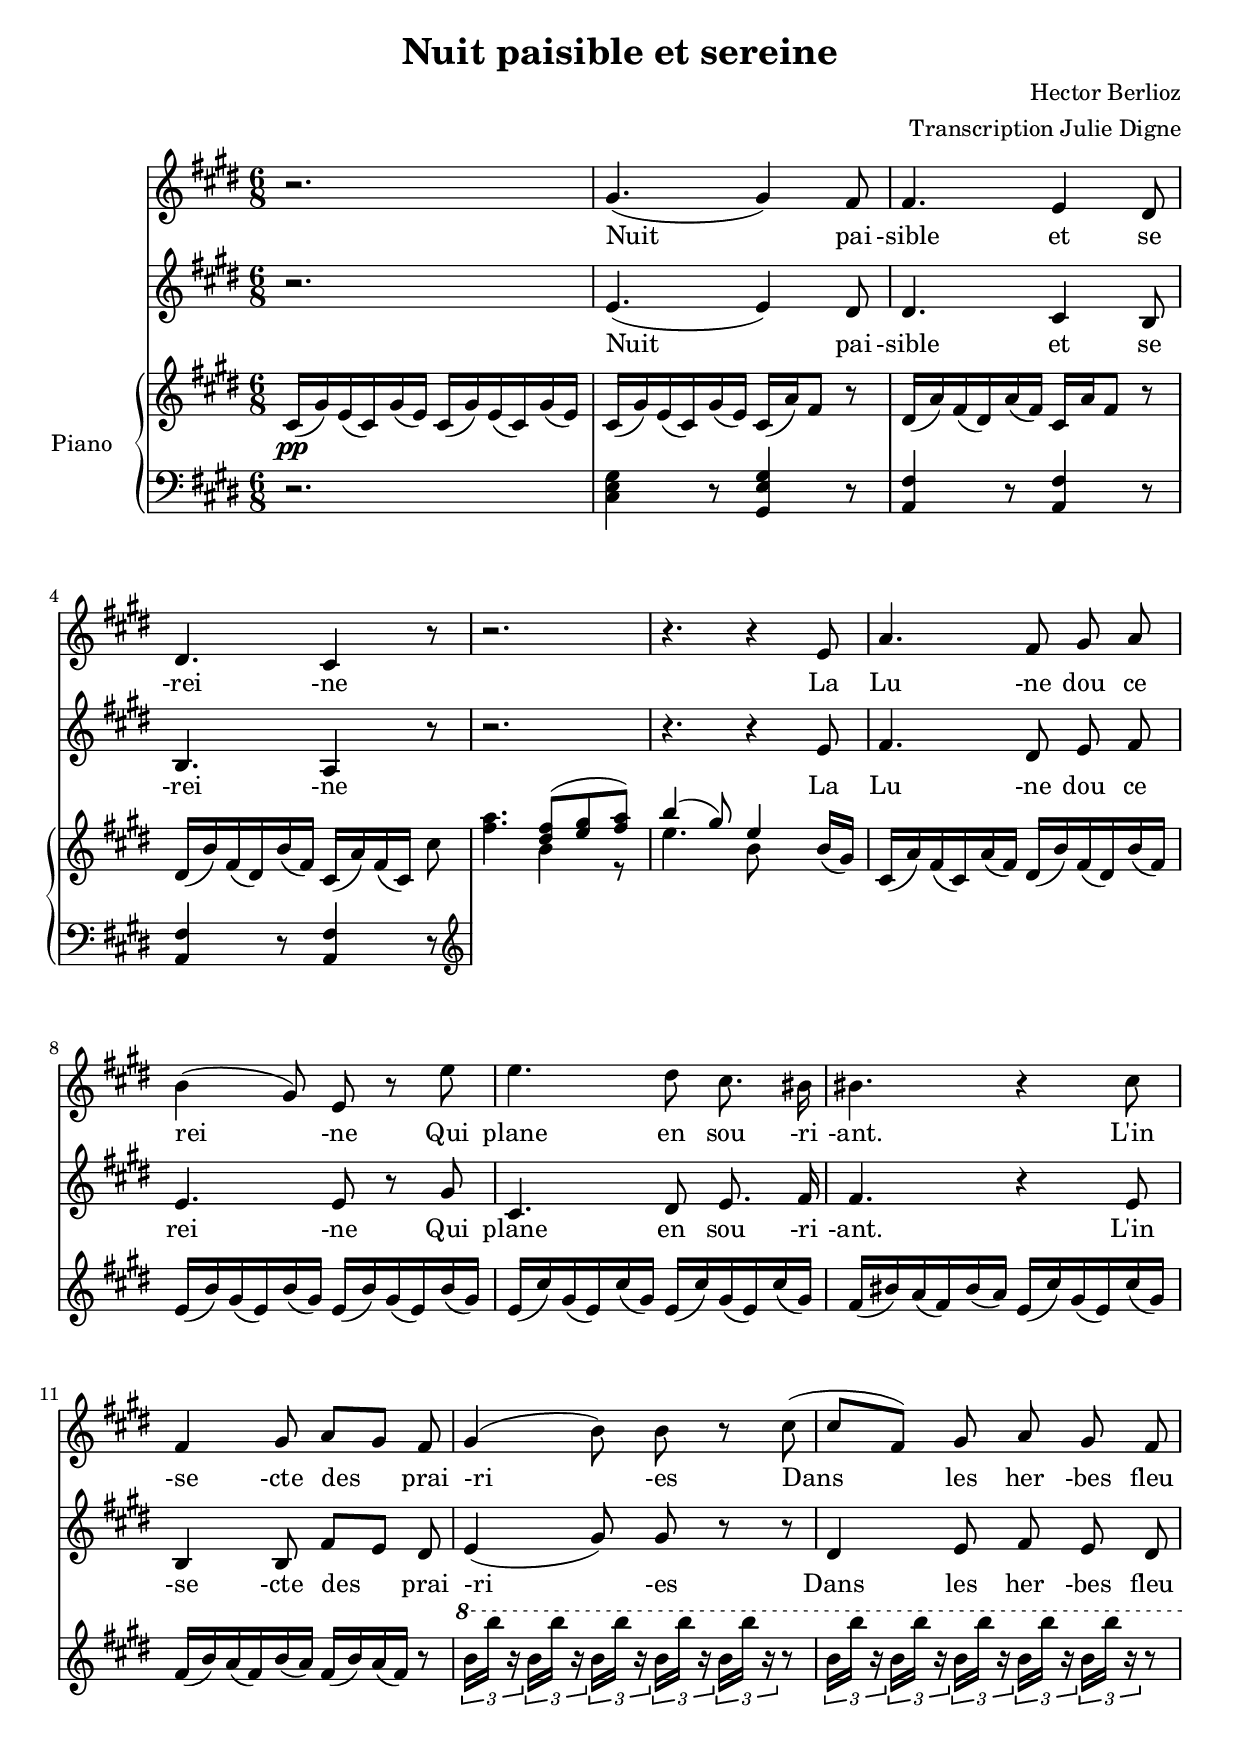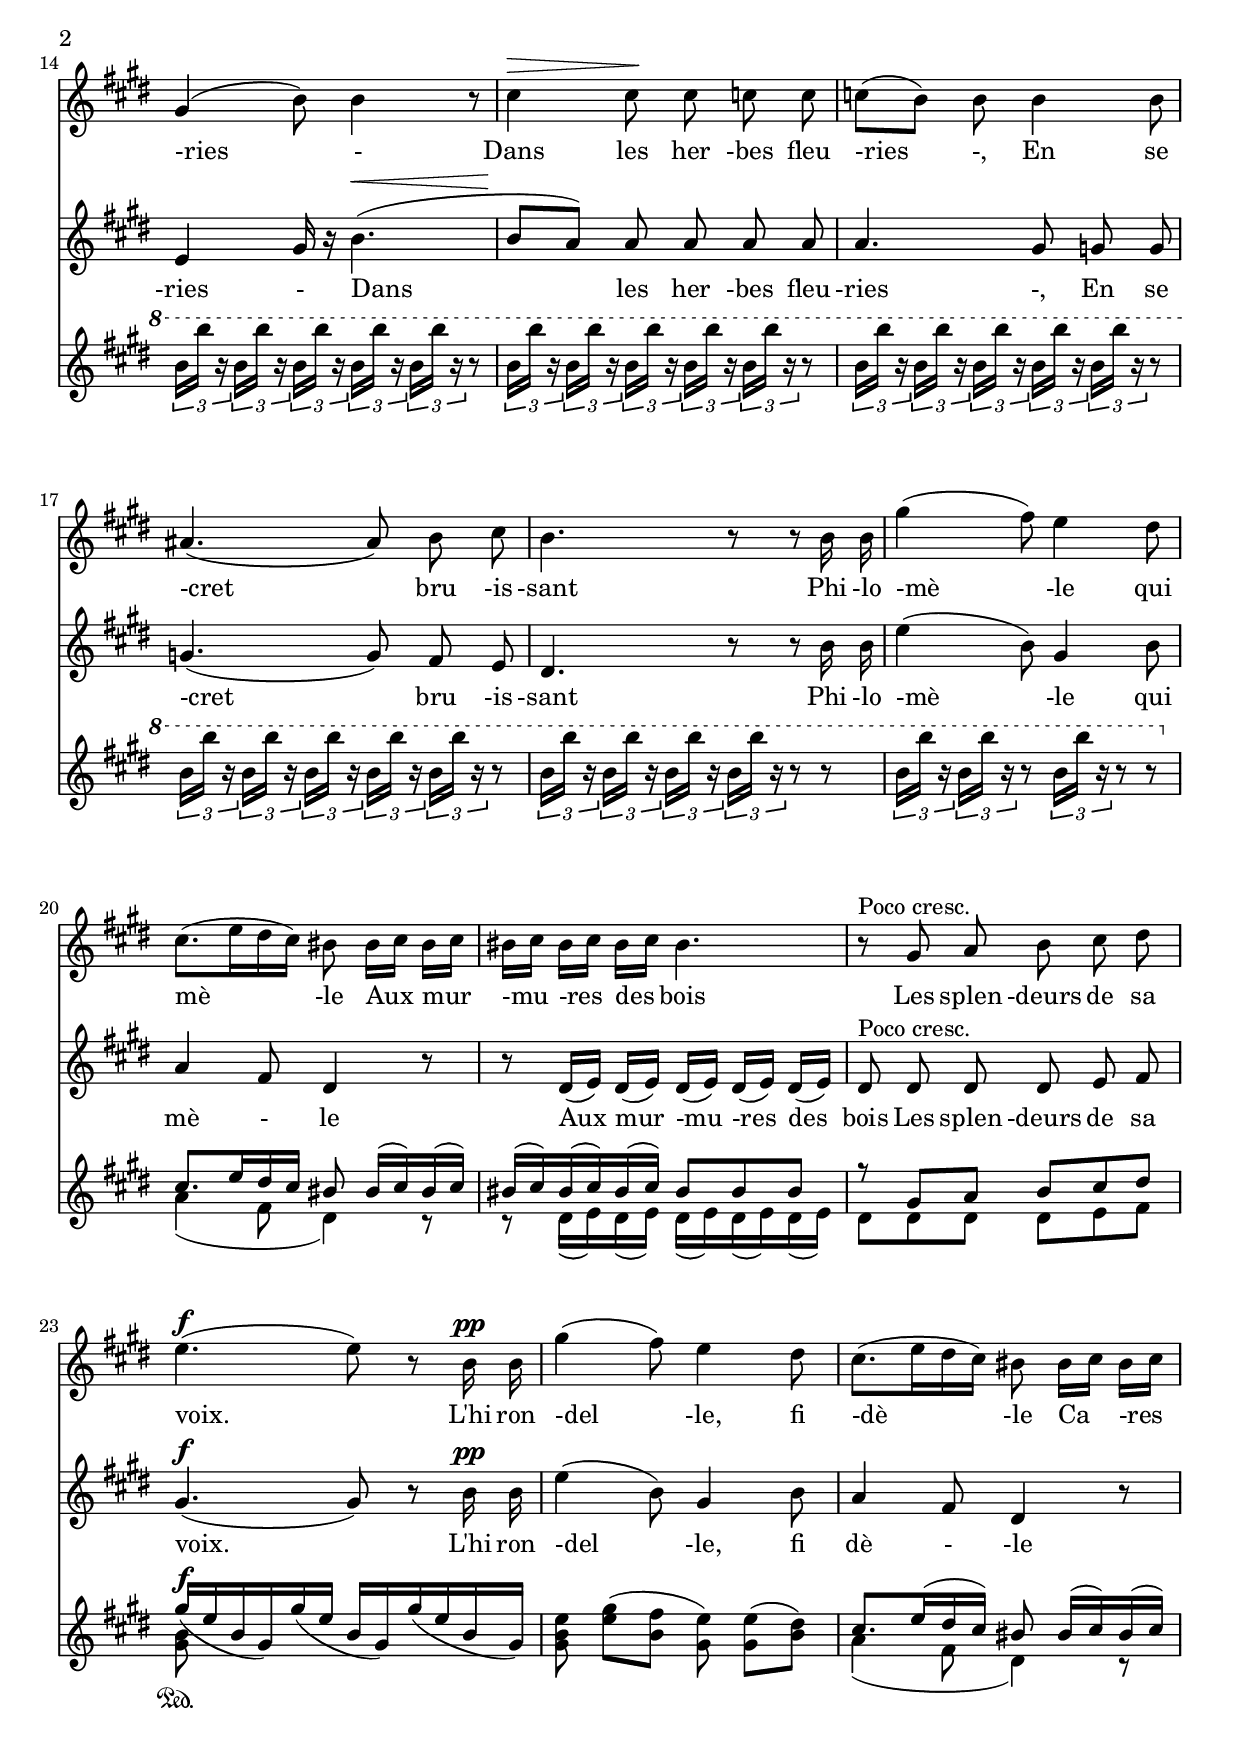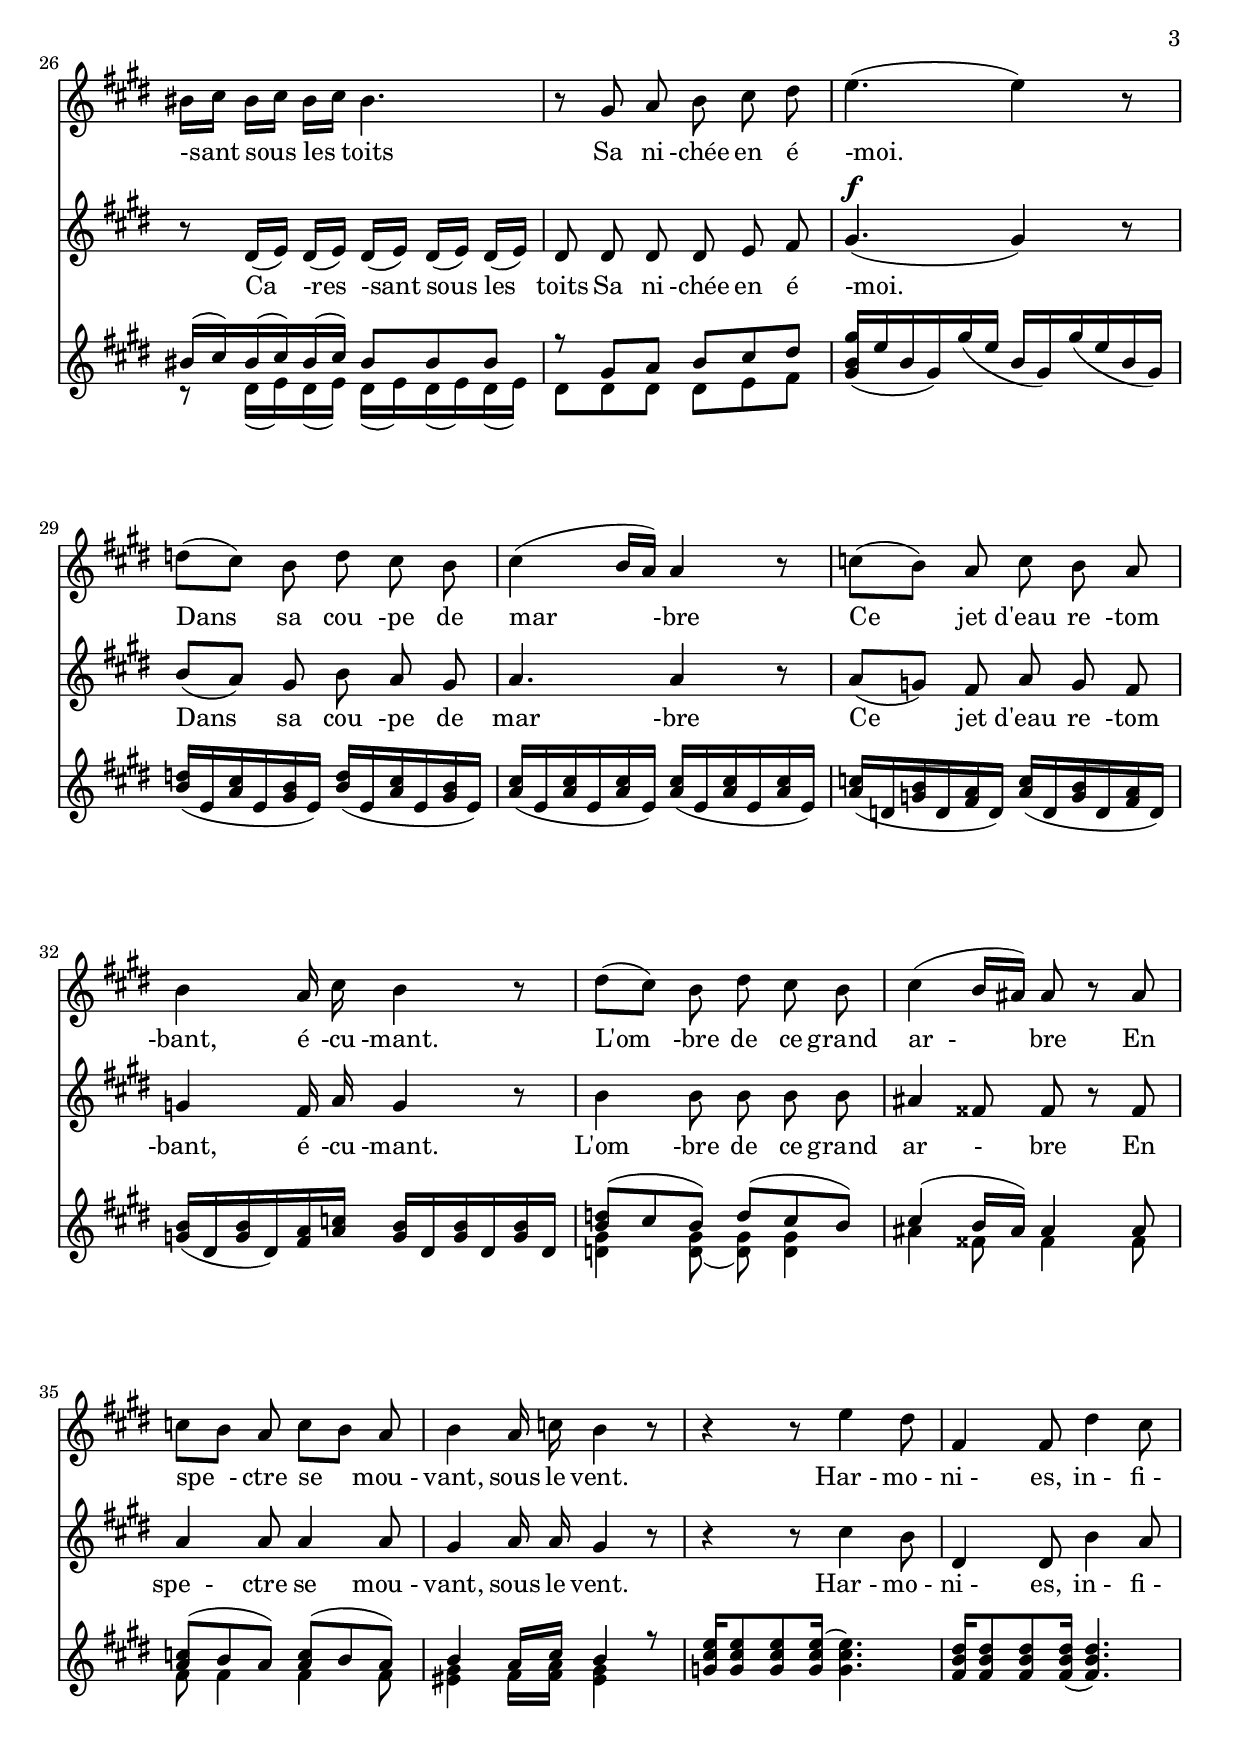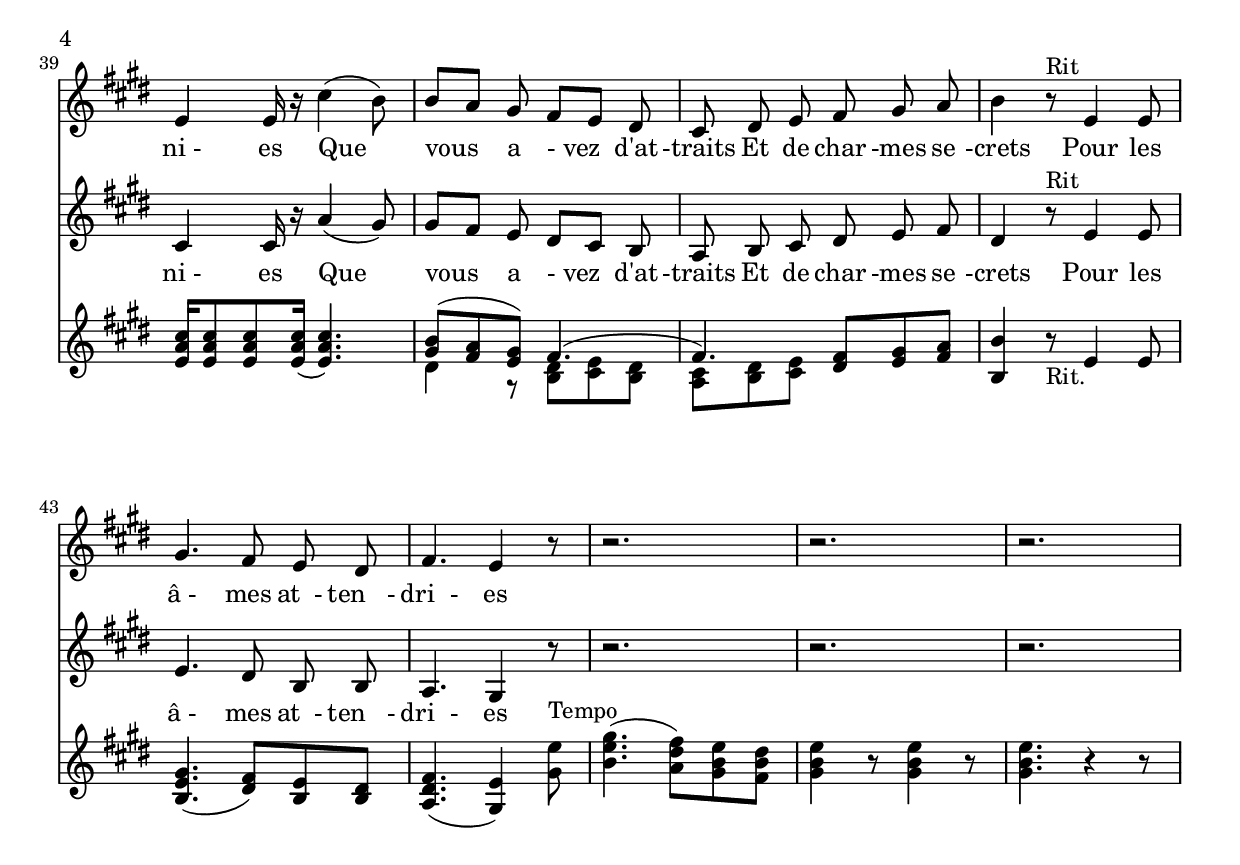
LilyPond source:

\version "2.10.10"
\header {
  title = "Nuit paisible et sereine"
  composer = "Hector Berlioz"
  arranger ="Transcription Julie Digne"
}


highvoice=\relative c' { 
        \clef treble
        \time 6/8
	\key e \major
  \autoBeamOff
  r2.
  gis'4.(gis4) fis8
  fis4. e4 dis8
  dis4. cis4 r8
  r2.
  
  r4. r4 e8
  a4. fis8 gis8 a8
  b4( gis8) e8 r e'
  e4. dis8 cis8. bis16
  
  bis4. r4 cis8
  fis,4 gis8 a[ gis] fis
  gis4( b8) b r8 cis(
  
  cis[ fis,8]) gis a gis fis
  gis4( b8) b4 r8
  cis4^\>  cis8\! cis c c
  
  c([b]) b8 b4 b8
  ais4.(ais8) b cis
  b4. r8 r8   b16 b16
  gis'4(fis8) e4 dis8
  cis8.([e16 dis cis]) bis8 bis16[cis] bis16[cis]
  bis16[cis] bis16[cis] bis16[cis] bis4.
  
  r8^"Poco cresc." gis a b cis dis
  e4.^\f(e8) r8 b16^\pp b16
  gis'4(fis8) e4 dis8
  
  cis8.([e16 dis cis]) bis8 bis16[cis] bis16[cis]
  bis16[cis] bis16[cis] bis16[cis] bis4.
  r8 gis a b cis dis
  
  e4.(e4) r8
  d8([cis]) b d cis b
  cis4(b16[a]) a4 r8
  
  c([b]) a c b a
  b4 a16 cis b4 r8
  dis8([cis]) b dis cis b
  cis4(b16[ais]) ais8 r8 ais8

  c[ b] a c[ b] a
  b4 a16 c16 b4 r8
  r4 r8 e4 dis8 fis,4 fis8
  dis'4 cis8 e,4 e16 r16 cis'4(b8)
  
  b8[a] gis fis[e] dis
  cis dis e fis gis a 
  b4 r8^"Rit" e,4 e8
  gis4. fis8 e8 dis8
  fis4. e4 r8
  
  r2.
  r2.
  r2.
     }

texta = \lyricmode{
  Nuit pai -sible et se -rei -ne
  La Lu -ne dou ce rei -ne
  Qui plane en sou -ri -ant.
  
  L'in -se -cte des prai -ri -es
  Dans les her -bes fleu -ries -
  Dans les her -bes fleu -ries -,
  En se -cret bru -is -sant
  
  Phi -lo -mè -le qui mè -le
  Aux mur -mu -res des bois
  Les splen -deurs de sa voix.
  L'hi ron -del -le, fi -dè -le
  Ca -res -sant sous les toits
  Sa ni -chée en é -moi.
  Dans sa cou -pe de mar -bre
  Ce jet d'eau re -tom -bant, é -cu -mant.
  L'om -bre de ce grand ar__- bre
  En spe__- ctre se mou_- vant, sous le vent.
  Har_- mo_- ni_- es, in_- fi_- ni_- es
  Que vous a -_vez d'at -traits
  Et de char -mes se -crets
  Pour les â_- mes at__- ten___- dri__- es  
}


medvoice=\relative c' { 
        \clef treble
        \time 6/8
	\key e \major
  \autoBeamOff
  r2.|
  e4.(e4) dis8 |
  dis4. cis4 b8|
  b4. a4 r8|
  r2.|
  r4. r4 e'8 |
  fis4. dis8 e fis|
  e4. e8 r8 gis|
  cis,4. dis8 e8. fis16|
  
  fis4. r4 e8|
  b4 b8 fis'[e] dis|
  e4 (gis8) gis8 r8 r8|
  
  dis4 e8 fis e dis|
  e4 gis16 r16 b4.^\<(|
  b8^\![a]) a8 a a a|
  
  a4. gis8 g g|
  g4.( g8) fis e|
  dis4. r8 r8 b'16 b|
  
  e4(b8) gis4 b8|
  a4 fis8 dis4 r8|
  r8 dis16([e]) dis16([e]) dis16([e]) dis16([e]) dis16([e])|
  
  dis8^"Poco cresc." dis dis dis e fis|
  gis4.^\f(gis8) r8 b16^\pp b|
  e4(b8) gis4 b8|
  a4 fis8 dis4 r8|
  r8 dis16([e]) dis16([e]) dis16([e]) dis16([e]) dis16([e])|
  
  dis8 dis dis dis e fis|
  gis4.^\f(gis4) r8|
  b([a]) gis b a gis|
  a4. a4 r8|
  
  a([g]) fis a g fis|
  g4 fis16 a16 g4 r8|
  b4 b8 b b b|
  ais4 fisis8 fisis8 r8 fisis8|
  a4 a8 a4 a8|
  gis4 a16 a16 gis4 r8|
  r4 r8 cis4 b8|
  dis,4 dis8 b'4 a8|
  cis,4 cis16 r16 a'4(gis8)|
  
  gis[fis] e dis[cis] b|
  a b cis dis e fis|
  dis4 r8^"Rit" e4 e8|
  e4. dis8 b b|
  a4. gis4 r8|
  r2.
  r2.
  r2.
  
  
     }

%medvoice=\relative c' { 
%          \clef treble
%        \time 6/8
%	\key e \major
%  \autoBeamOff
%  r2.
%  %e4.(e4) dis8
%  %dis4. cis4 b8
%  %b4. a4 r8
%  %r2.
%  %r4. r4 e'8
%  %fis4. dis8 e fis
%  %e4. e8 r8 gis
%  %cis,4. dis8 e8. fis16
%  %
%  %fis4. r4 e8
%     }
     
textb =\lyricmode{
  Nuit pai -sible et se -rei -ne
  La Lu -ne dou ce rei -ne
  Qui plane en sou -ri -ant.
  
  L'in -se -cte des prai -ri -es
  Dans les her -bes fleu -ries -
  Dans les her -bes fleu -ries -,
  En se -cret bru -is -sant
  
  Phi -lo -mè -le qui mè - le
  Aux mur -mu -res des bois
  Les splen -deurs de sa voix.
  L'hi ron -del -le, fi dè - -le
  Ca -res -sant sous les toits
  Sa ni -chée en é -moi.
  Dans sa cou -pe de mar -bre
  Ce jet d'eau re -tom -bant, é -cu -mant.
  L'om -bre de ce grand ar - bre
  En spe__- ctre se mou_- vant, sous le vent.
  Har_- mo_- ni_- es, in_- fi_- ni_- es
  Que vous a -_vez d'at -traits
  Et de char -mes se -crets
  Pour les â_- mes at__- ten___- dri__- es
}  

     
upper = \relative c {
        \clef treble
        \key e \major
        \time 6/8
        \autoBeamOff
        cis'16_\pp([gis') e( cis) gis'( e)] cis16([gis') e (cis) gis'( e)]|
        cis16([gis') e (cis) gis'( e)] cis([ a') fis8] r8|
        dis16[(a') fis (dis) a' (fis)] cis[a' fis8] r8|
        dis16[(b') fis (dis) b' (fis)] cis[(a')  fis(cis)] cis'8|
        <a' fis>4.
        <<{
           <fis dis>8([<gis e> <a fis>])        
           b4(gis8) e4 
          }\\
          {
            b4 r8
            e4. b8
          }
        >>
        b16([gis])|
        cis,16[(a') fis (cis) a' (fis)] dis16[(b') fis (dis) b' (fis)]
        e[(b') gis (e) b'(gis)] e[(b') gis (e) b'(gis)]|
        e[(cis') gis (e) cis'(gis)] e[(cis') gis (e) cis'(gis)]|
        fis[(bis) a (fis) bis(a)] e[(cis') gis(e) cis' (gis)]|
        fis[(b) a(fis) b(a)] fis[(b) a (fis)] r8|
        \ottava #1
        \tuplet 3/2 8 {b'16[b'16] r16 b,16[b'16] r16 b,16[b'16] r16 b,16[b'16] r16 b,16[b'16] r16} r8 |

        \tuplet 3/2 8 {b,16[b'16] r16 b,16[b'16] r16 b,16[b'16] r16 b,16[b'16] r16 b,16[b'16] r16} r8 |
        \tuplet 3/2 8 {b,16[b'16] r16 b,16[b'16] r16 b,16[b'16] r16 b,16[b'16] r16 b,16[b'16] r16} r8 |
        \tuplet 3/2 8 {b,16[b'16] r16 b,16[b'16] r16 b,16[b'16] r16 b,16[b'16] r16 b,16[b'16] r16} r8 |
        \tuplet 3/2 8 {b,16[b'16] r16 b,16[b'16] r16 b,16[b'16] r16 b,16[b'16] r16 b,16[b'16] r16} r8 |
        \tuplet 3/2 8 {b,16[b'16] r16 b,16[b'16] r16 b,16[b'16] r16 b,16[b'16] r16 b,16[b'16] r16} r8 |
        \tuplet 3/2 8 {b,16[b'16] r16 b,16[b'16] r16 b,16[b'16] r16 b,16[b'16] r16} r8 r8|
        \tuplet 3/2 8 {b,16[b'16] r16 b,16[b'16] r16} r8 \tuplet 3/2 8 {b,16[b'16] r16} r8 r8 |
        \ottava #0
        <<{
          cis,,8.[e16 dis cis] bis8 bis16([cis) bis (cis)] 
          bis16([cis) bis(cis) bis(cis)] bis8[bis bis]|
          r8 gis8[a] b[cis dis] |
          gis16^\f_([e b gis) gis'_( e] b[ gis) gis'_(e b gis)]
          }\\
          { a4( fis8 dis4) r8|
            r8 dis16[(e) dis (e)] dis[(e) dis (e) dis (e)]|
            dis8[dis dis] dis [e fis] 
            <b gis>8\sustainOn
          }
        >>
        <e b gis>8 <gis e>8([<fis b,>] <e gis,>) <e gis,>8([<dis b>])
        
        <<{
          cis8.[e16( dis cis)] bis8 bis16[(cis) bis (cis)]|
          bis16[(cis) bis (cis) bis (cis)] bis8[bis bis]
          r8 gis[a] b[cis dis]|
          }\\
        {
          a4( fis8 dis4) r8|
          r8 dis16[(e) dis (e)] dis[(e) dis (e) dis (e)]|
          dis8[dis dis] dis[e fis]|
        }
        >>
        <gis' b, gis>16^[_(e b gis) gis'_(e] b^[gis) gis'_( e b gis)]
        <d' b>16([e, <cis' a> e, <b' gis> e,]) <d' b>([e, <cis' a> e, <b' gis> e,]) |
        <cis' a>([e, <cis' a> e, <cis' a> e,])  <cis' a>([e, <cis' a> e, <cis' a> e,]) |
        
        <c' a>([d, <b' g> d, <a' fis> d,]) <c' a>([d, <b' g> d, <a' fis> d,]) |
        <b' g>([dis, <b'g> dis,) <a' fis> <c a>] <b g>[dis, <b' g> dis, <b' g> dis,]|
        <<{
          <d' b>8[(cis b]) d([cis b])
          cis4(b16[ais]) ais4 ais8
          }\\
          {
            <gis d>4 <gis d>8( <gis d>8) <gis d>4 |
            ais4 fisis8 fisis4 fisis8 |
          }
        >>
        <<{
          <c' a>8([b a]) <c a>8([b a])|
          b4 a16[cis]  b4 r8
          }\\
          {
            fis8 fis4 fis4 fis8 |
            <gis eis>4 fis16[ <a fis>16] <gis eis>4
          }
        >>
        <e' cis g>16^[ <e cis g>8  <e cis g>8  <e cis g>16](  <e cis g>4.)|
        <dis b fis>16^[<dis b fis>8 <dis b fis>8 <dis b fis>16](<dis b fis>4.)|
        <cis a e>16^[<cis a e>8 <cis a e>8 <cis a e>16](<cis a e>4.)|
        <<{
          <b gis>8([<a fis> <gis e>]) fis4.(
          fis4.) <fis dis>8[<gis e> < a fis>]
          }\\
          {
            dis,4 r8 <dis b>8[<e cis> <dis b>] |
            <cis a>[<dis b> <e cis>] %<fis dis>[ <gis e> <a fis>]|
          }>>
        <b' b,>4 r8_"Rit." e,4 e8 |
        <gis e b>4.( <fis dis>8)[<e b> <dis b>]|
        <fis dis a>4.(<e gis,>4) <e' gis,>8^"Tempo"
        
        <gis e b>4.(<fis dis a>8)[<e b gis> <dis b fis>]
        <e b gis>4 r8 <e b gis>4 r8
        <e b gis>4. r4 r8
}

lower = \relative c' {
        \clef bass
        \key e \major
        \time 6/8
        \autoBeamOff
        r2.
        <gis e cis>4 r8 <gis e gis,>4 r8
        <fis a,>4 r8 <fis a,>4 r8
        <fis a,>4 r8 <fis a,>4 r8
        \clef treble
}

\score {
  <<
    \context Staff = highvoice
    <<
     \set Staff.midiInstrument = #"piccolo"
     %\set Staff.midiMinimumVolume = #0.8
     %\set Staff.midiMaximumVolume = #0.8
      \context Voice = Soprano   {\highvoice }
      \addlyrics{\texta}
    >>
        \context Staff = medvoice
    <<
      \set Staff.midiInstrument = #"clarinet"
      %\set Staff.midiMinimumVolume = #0.3
      %\set Staff.midiMaximumVolume = #0.3
      \context Voice = Mezzo  {\medvoice }
      \addlyrics{\textb}
    >>
      \new PianoStaff <<
           \set PianoStaff.instrumentName = "Piano  "
           \new Staff = "upper" \upper
           \new Staff = "lower" \lower
        >>

>>  
 %\midi{}
}


\layout {
    \context {\RemoveEmptyStaffContext}
}
